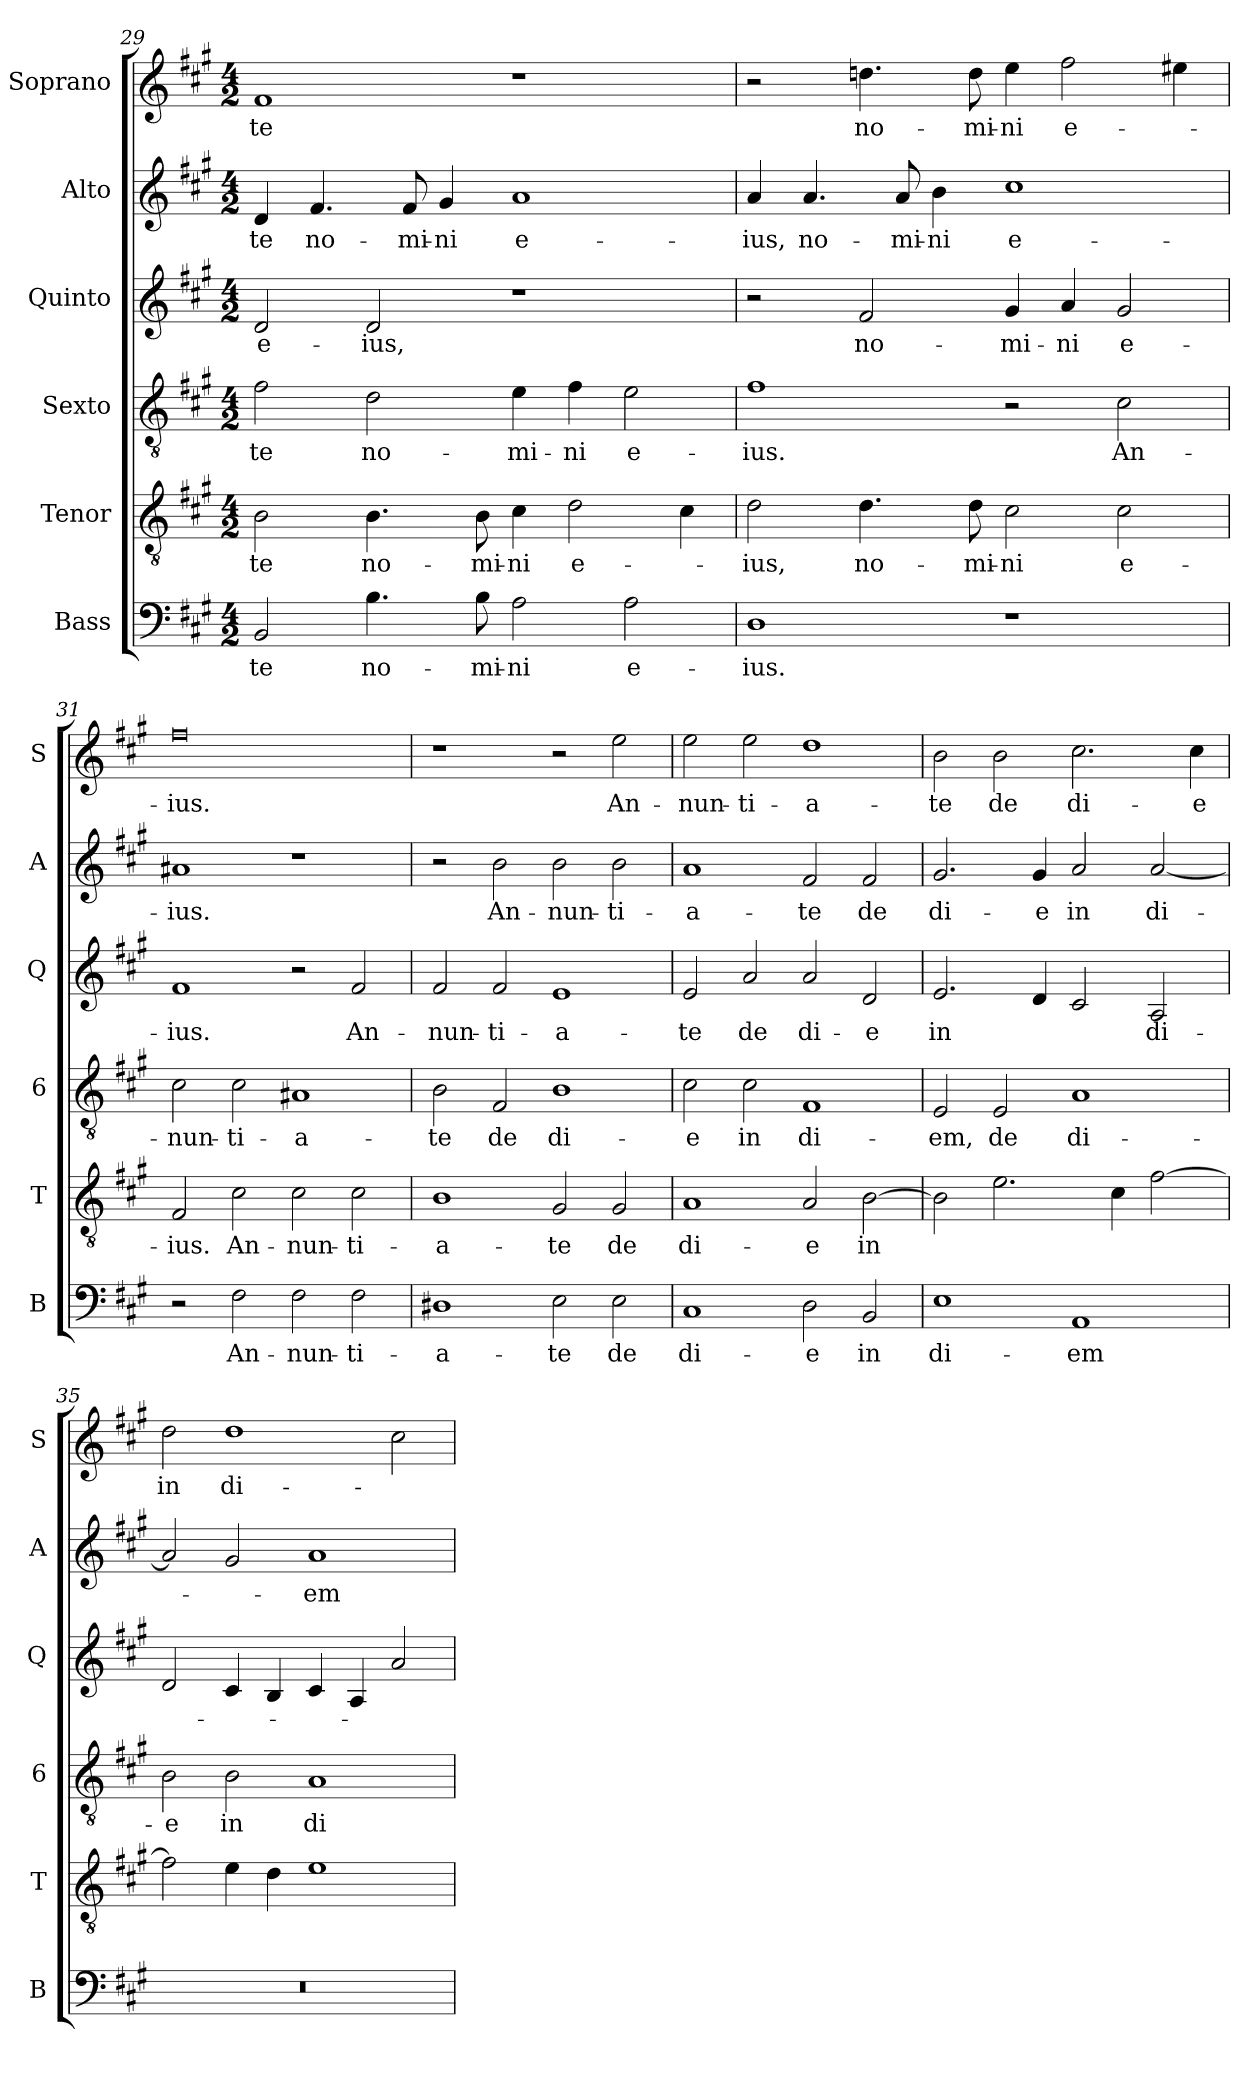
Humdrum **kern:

**kern	**text	**kern	**text	**kern	**text	**kern	**text	**kern	**text	**kern	**text
*part6	*part6	*part5	*part5	*part4	*part4	*part3	*part3	*part2	*part2	*part1	*part1
*staff6	*staff6	*staff5	*staff5	*staff4	*staff4	*staff3	*staff3	*staff2	*staff2	*staff1	*staff1
*I"Bass	*	*I"Tenor	*	*I"Sexto	*	*I"Quinto	*	*I"Alto	*	*I"Soprano	*
*I'B	*	*I'T	*	*I'6	*	*I'Q	*	*I'A	*	*I'S	*
!!LO:PB:g=z
*clefF4	*	*clefGv2	*	*clefGv2	*	*clefG2	*	*clefG2	*	*clefG2	*
*k[f#c#g#]	*	*k[f#c#g#]	*	*k[f#c#g#]	*	*k[f#c#g#]	*	*k[f#c#g#]	*	*k[f#c#g#]	*
*A:	*	*A:	*	*A:	*	*A:	*	*A:	*	*A:	*
*M4/2	*	*M4/2	*	*M4/2	*	*M4/2	*	*M4/2	*	*M4/2	*
=29	=29	=29	=29	=29	=29	=29	=29	=29	=29	=29	=29
!	!LO:LY:b	!	!LO:LY:b	!	!LO:LY:b	!	!LO:LY:b	!	!LO:LY:b	!	!LO:LY:b
2BB/	-te	2B\	-te	2f#\	-te	2d/	e-	4d/	-te	1f#	-te
!	!	!	!	!	!	!	!	!	!LO:LY:b	!	!
.	.	.	.	.	.	.	.	4.f#/	no-	.	.
!	!LO:LY:b	!	!LO:LY:b	!	!LO:LY:b	!	!LO:LY:b	!	!	!	!
4.B\	no-	4.B\	no-	2d\	no-	2d/	-ius,	.	.	.	.
!	!	!	!	!	!	!	!	!	!LO:LY:b	!	!
.	.	.	.	.	.	.	.	8f#/	-mi-	.	.
!	!	!	!	!	!	!	!	!	!LO:LY:b	!	!
.	.	.	.	.	.	.	.	4g#/	-ni	.	.
!	!LO:LY:b	!	!LO:LY:b	!	!	!	!	!	!	!	!
8B\	-mi-	8B\	-mi-	.	.	.	.	.	.	.	.
!	!LO:LY:b	!	!LO:LY:b	!	!LO:LY:b	!	!	!	!LO:LY:b	!	!
2A\	-ni	4c#\	-ni	4e\	-mi-	1r	.	1a	e-	1r	.
!	!	!	!LO:LY:b	!	!LO:LY:b	!	!	!	!	!	!
.	.	2d\	e-	4f#\	-ni	.	.	.	.	.	.
!	!LO:LY:b	!	!	!	!LO:LY:b	!	!	!	!	!	!
2A\	e-	.	.	2e\	e-	.	.	.	.	.	.
.	.	4c#\	.	.	.	.	.	.	.	.	.
=30	=30	=30	=30	=30	=30	=30	=30	=30	=30	=30	=30
!	!LO:LY:b	!	!LO:LY:b	!	!LO:LY:b	!	!	!	!LO:LY:b	!	!
1D	-ius.	2d\	-ius,	1f#	-ius.	2r	.	4a/	-ius,	2r	.
!	!	!	!	!	!	!	!	!	!LO:LY:b	!	!
.	.	.	.	.	.	.	.	4.a/	no-	.	.
!	!	!	!LO:LY:b	!	!	!	!LO:LY:b	!	!	!	!LO:LY:b
.	.	4.d\	no-	.	.	2f#/	no-	.	.	4.ddni\	no-
!	!	!	!	!	!	!	!	!	!LO:LY:b	!	!
.	.	.	.	.	.	.	.	8a/	-mi-	.	.
!	!	!	!	!	!	!	!	!	!LO:LY:b	!	!
.	.	.	.	.	.	.	.	4b\	-ni	.	.
!	!	!	!LO:LY:b	!	!	!	!	!	!	!	!LO:LY:b
.	.	8d\	-mi-	.	.	.	.	.	.	8dd\	-mi-
!	!	!	!LO:LY:b	!	!	!	!LO:LY:b	!	!LO:LY:b	!	!LO:LY:b
1r	.	2c#\	-ni	2r	.	4g#/	-mi-	1cc#	e-	4ee\	-ni
!	!	!	!	!	!	!	!LO:LY:b	!	!	!	!LO:LY:b
.	.	.	.	.	.	4a/	-ni	.	.	2ff#\	e-
!	!	!	!LO:LY:b	!	!LO:LY:b	!	!LO:LY:b	!	!	!	!
.	.	2c#\	e-	2c#\	An-	2g#/	e-	.	.	.	.
.	.	.	.	.	.	.	.	.	.	4ee#X\	.
=31	=31	=31	=31	=31	=31	=31	=31	=31	=31	=31	=31
!	!	!	!LO:LY:b	!	!LO:LY:b	!	!LO:LY:b	!	!LO:LY:b	!	!LO:LY:b
2r	.	2F#/	-ius.	2c#\	-nun-	1f#	-ius.	1a#X	-ius.	0ff#	-ius.
!	!LO:LY:b	!	!LO:LY:b	!	!LO:LY:b	!	!	!	!	!	!
2F#\	An-	2c#\	An-	2c#\	-ti-	.	.	.	.	.	.
!	!LO:LY:b	!	!LO:LY:b	!	!LO:LY:b	!	!	!	!	!	!
2F#\	-nun-	2c#\	-nun-	1A#X	-a-	2r	.	1r	.	.	.
!	!LO:LY:b	!	!LO:LY:b	!	!	!	!LO:LY:b	!	!	!	!
2F#\	-ti-	2c#\	-ti-	.	.	2f#/	An-	.	.	.	.
=32	=32	=32	=32	=32	=32	=32	=32	=32	=32	=32	=32
!	!LO:LY:b	!	!LO:LY:b	!	!LO:LY:b	!	!LO:LY:b	!	!	!	!
1D#X	-a-	1B	-a-	2B\	-te	2f#/	-nun-	2r	.	1r	.
!	!	!	!	!	!LO:LY:b	!	!LO:LY:b	!	!LO:LY:b	!	!
.	.	.	.	2F#/	de	2f#/	-ti-	2b\	An-	.	.
!	!LO:LY:b	!	!LO:LY:b	!	!LO:LY:b	!	!LO:LY:b	!	!LO:LY:b	!	!
2E\	-te	2G#/	-te	1B	di-	1e	-a-	2b\	-nun-	2r	.
!	!LO:LY:b	!	!LO:LY:b	!	!	!	!	!	!LO:LY:b	!	!LO:LY:b
2E\	de	2G#/	de	.	.	.	.	2b\	-ti-	2ee\	An-
!!LO:LB:g=z
=33	=33	=33	=33	=33	=33	=33	=33	=33	=33	=33	=33
!	!LO:LY:b	!	!LO:LY:b	!	!LO:LY:b	!	!LO:LY:b	!	!LO:LY:b	!	!LO:LY:b
1C#	di-	1A	di-	2c#\	-e	2e/	-te	1a	-a-	2ee\	-nun-
!	!	!	!	!	!LO:LY:b	!	!LO:LY:b	!	!	!	!LO:LY:b
.	.	.	.	2c#\	in	2a/	de	.	.	2ee\	-ti-
!	!LO:LY:b	!	!LO:LY:b	!	!LO:LY:b	!	!LO:LY:b	!	!LO:LY:b	!	!LO:LY:b
2D\	-e	2A/	-e	1F#	di-	2a/	di-	2f#/	-te	1dd	-a-
!	!LO:LY:b	!	!LO:LY:b	!	!	!	!LO:LY:b	!	!LO:LY:b	!	!
2BB/	in	[2B\	in	.	.	2d/	-e	2f#/	de	.	.
=34	=34	=34	=34	=34	=34	=34	=34	=34	=34	=34	=34
!	!LO:LY:b	!	!	!	!LO:LY:b	!	!LO:LY:b	!	!LO:LY:b	!	!LO:LY:b
1E	di-	2B\]	.	2E/	-em,	2.e/	in	2.g#/	di-	2b\	-te
!	!	!	!	!	!LO:LY:b	!	!	!	!	!	!LO:LY:b
.	.	2.e\	.	2E/	de	.	.	.	.	2b\	de
!	!	!	!	!	!	!	!	!	!LO:LY:b	!	!
.	.	.	.	.	.	4d/	.	4g#/	-e	.	.
!	!LO:LY:b	!	!	!	!LO:LY:b	!	!	!	!LO:LY:b	!	!LO:LY:b
1AA	-em	.	.	1A	di-	2c#/	.	2a/	in	2.cc#\	di-
.	.	4c#\	.	.	.	.	.	.	.	.	.
!	!	!	!	!	!	!	!LO:LY:b	!	!LO:LY:b	!	!
.	.	[2f#\	.	.	.	2A/	di-	[2a/	di-	.	.
!	!	!	!	!	!	!	!	!	!	!	!LO:LY:b
.	.	.	.	.	.	.	.	.	.	4cc#\	-e
=35	=35	=35	=35	=35	=35	=35	=35	=35	=35	=35	=35
!	!	!	!	!	!LO:LY:b	!	!	!	!	!	!LO:LY:b
0r	.	2f#\]	.	2B\	-e	2d/	.	2a/]	.	2dd\	in
!	!	!	!	!	!LO:LY:b	!	!	!	!	!	!LO:LY:b
.	.	4e\	.	2B\	in	4c#/	.	2g#/	.	1dd	di-
.	.	4d\	.	.	.	4B/	.	.	.	.	.
!	!	!	!	!	!LO:LY:b	!	!	!	!LO:LY:b	!	!
.	.	1e	.	1A	di-	4c#/	.	1a	-em	.	.
.	.	.	.	.	.	4A/	.	.	.	.	.
.	.	.	.	.	.	2a/	.	.	.	2cc#\	.
=	=	=	=	=	=	=	=	=	=	=	=
*-	*-	*-	*-	*-	*-	*-	*-	*-	*-	*-	*-
